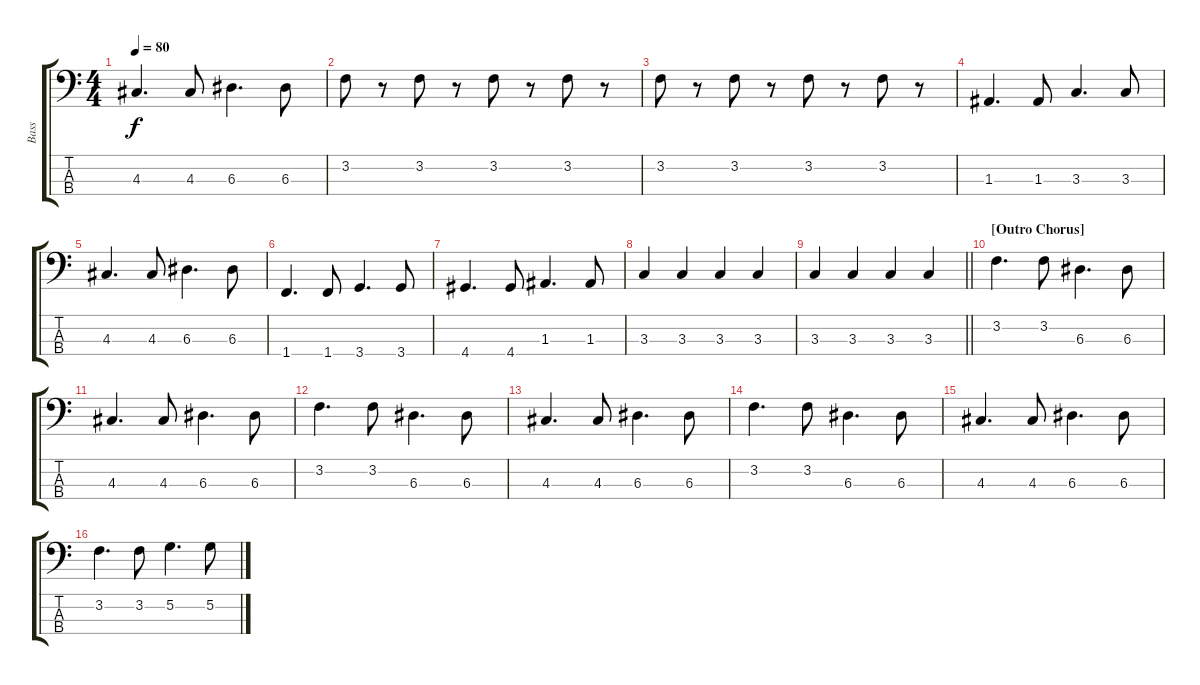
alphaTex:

\track ("Bass" "Bass") {instrument electricbassfinger}
\staff {score tabs}
\tuning (G2 D2 A1 E1) {hide}
\ts (4 4)
\tempo 80
\clef f4
\ks c
4.3.4{d dy f} 4.3.8 6.3.4{d} 6.3.8 |
3.2.8 r.8 3.2.8 r.8 3.2.8 r.8 3.2.8 r.8 |
3.2.8 r.8 3.2.8 r.8 3.2.8 r.8 3.2.8 r.8 |
1.3.4{d} 1.3.8 3.3.4{d} 3.3.8 |
4.3.4{d} 4.3.8 6.3.4{d} 6.3.8 |
1.4.4{d} 1.4.8 3.4.4{d} 3.4.8 |
4.4.4{d} 4.4.8 1.3.4{d} 1.3.8 |
3.3.4 3.3.4 3.3.4 3.3.4 |
\barLineRight lightlight
3.3.4 3.3.4 3.3.4 3.3.4 |
\section ("" "[Outro Chorus]")
3.2.4{d} 3.2.8 6.3.4{d} 6.3.8 |
4.3.4{d} 4.3.8 6.3.4{d} 6.3.8 |
3.2.4{d} 3.2.8 6.3.4{d} 6.3.8 |
4.3.4{d} 4.3.8 6.3.4{d} 6.3.8 |
3.2.4{d} 3.2.8 6.3.4{d} 6.3.8 |
4.3.4{d} 4.3.8 6.3.4{d} 6.3.8 |
3.2.4{d} 3.2.8 5.2.4{d} 5.2.8
